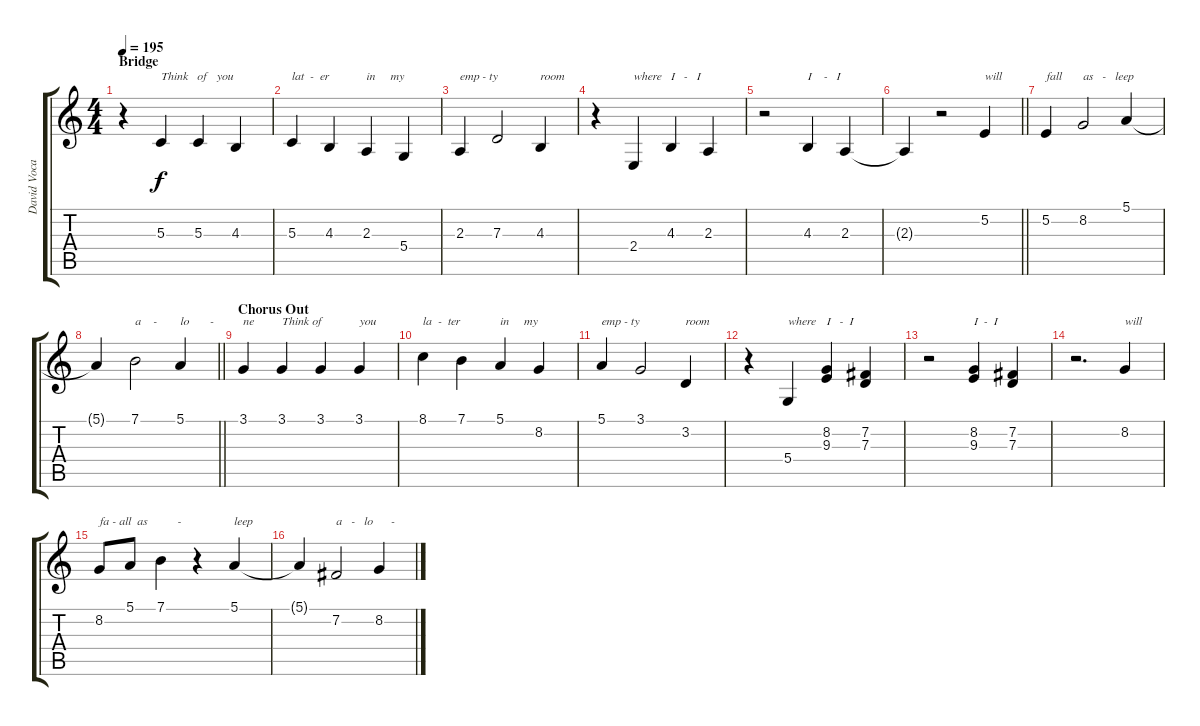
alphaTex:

\track ("David Vocals" "David Voca") {instrument synthvoice}
\staff {score tabs}
\tuning (E4 B3 G3 D3 A2 E2) {hide}
\ts (4 4)
\section ("" "Bridge")
\tempo 195
\clef g2
\ks c
r.4{dy f} 5.3.4{txt "Think   of   you"} 5.3.4 4.3.4 |
5.3.4{txt "lat  -  er"} 4.3.4 2.3.4{txt "in     my"} 5.4.4 |
2.3.4{txt "emp - ty"} 7.3.2 4.3.4{txt "room"} |
r.4 2.4.4{txt "where"} 4.3.4{txt "I   -   I"} 2.3.4 |
r.2 4.3.4{txt "I    -   I"} 2.3.4 |
\barLineRight lightlight
2.3{t}.4 r.2 5.2.4{txt "will"} |
5.2.4{txt "fall"} 8.2.2{txt "as   -   leep"} 5.1.4 |
\barLineRight lightlight
5.1{t}.4 7.1.2{txt "a    -"} 5.1.4{txt "lo       -"} |
\section ("" "Chorus Out")
3.1.4{txt "ne"} 3.1.4{txt "Think of"} 3.1.4 3.1.4{txt "you"} |
8.1.4{txt "la  -  ter"} 7.1.4 5.1.4{txt "in     my"} 8.2.4 |
5.1.4{txt "emp - ty"} 3.1.2 3.2.4{txt "room"} |
r.4 5.4.4{txt "where"} (8.2 9.3).4{txt "I   -  I"} (7.2 7.3).4 |
r.2 (8.2 9.3).4{txt "I  -  I"} (7.2 7.3).4 |
r.2{d} 8.2.4{txt "will"} |
8.2.8{txt "fa - all  as          -"} 5.1.8 7.1.4 r.4 5.1.4{txt "leep"} |
5.1{t}.4 7.2.2{txt "a   -   lo"} 8.2.4{txt "    -"}
